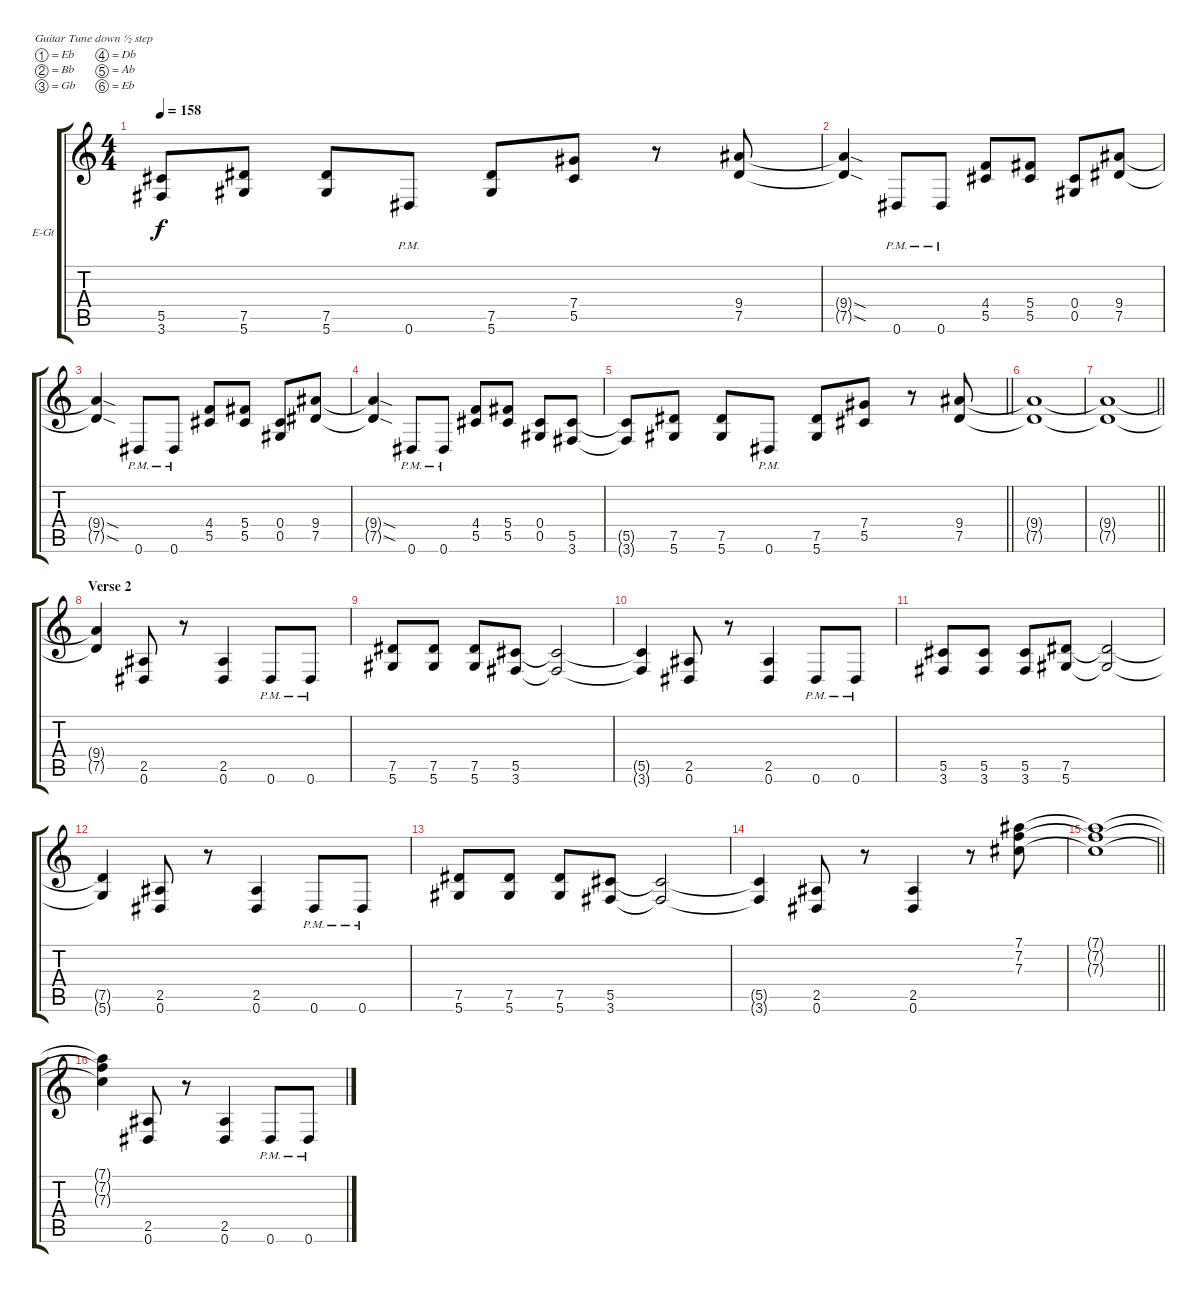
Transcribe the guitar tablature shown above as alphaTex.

\bracketExtendMode groupsimilarinstruments
\firstSystemTrackNameOrientation horizontal
\otherSystemsTrackNameOrientation horizontal
\track ("Guitar 2" "E-Gt") {instrument distortionguitar}
\staff {score tabs}
\tuning (Eb4 Bb3 Gb3 Db3 Ab2 Eb2)
\ts (4 4)
\tempo 158
\clef g2
\ks c
(5.5{t} 3.6{t}).8{dy f} (7.5 5.6).8 (7.5 5.6).8 0.6{pm}.8 (7.5 5.6).8 (7.4 5.5).8 r.8 (9.4 7.5).8 |
(9.4{sod t} 7.5{sod t}).4 0.6{pm}.8 0.6{pm}.8 (4.4 5.5).8 (5.4 5.5).8 (0.4 0.5).8 (9.4 7.5).8 |
(9.4{sod t} 7.5{sod t}).4 0.6{pm}.8 0.6{pm}.8 (4.4 5.5).8 (5.4 5.5).8 (0.4 0.5).8 (9.4 7.5).8 |
(9.4{sod t} 7.5{sod t}).4 0.6{pm}.8 0.6{pm}.8 (4.4 5.5).8 (5.4 5.5).8 (0.4 0.5).8 (5.5 3.6).8 |
\barLineRight lightlight
(5.5{t} 3.6{t}).8 (7.5 5.6).8 (7.5 5.6).8 0.6{pm}.8 (7.5 5.6).8 (7.4 5.5).8 r.8 (9.4 7.5).8 |
\section ("" "")
(9.4{t} 7.5{t}).1 |
\barLineRight lightlight
(9.4{t} 7.5{t}).1 |
\section ("" "Verse 2")
(9.4{t} 7.5{t}).4 (2.5 0.6).8 r.8 (2.5 0.6).4 0.6{pm}.8 0.6{pm}.8 |
(7.5 5.6).8 (7.5 5.6).8 (7.5 5.6).8 (5.5 3.6).8 (5.5{t} 3.6{t}).2 |
(5.5{t} 3.6{t}).4 (2.5 0.6).8 r.8 (2.5 0.6).4 0.6{pm}.8 0.6{pm}.8 |
(5.5 3.6).8 (5.5 3.6).8 (5.5 3.6).8 (7.5 5.6).8 (7.5{t} 5.6{t}).2 |
(7.5{t} 5.6{t}).4 (2.5 0.6).8 r.8 (2.5 0.6).4 0.6{pm}.8 0.6{pm}.8 |
(7.5 5.6).8 (7.5 5.6).8 (7.5 5.6).8 (5.5 3.6).8 (5.5{t} 3.6{t}).2 |
(5.5{t} 3.6{t}).4 (2.5 0.6).8 r.8 (2.5 0.6).4 r.8 (7.1 7.2 7.3).8 |
\barLineRight lightlight
(7.1{t} 7.2{t} 7.3{t}).1 |
\section ("" "")
(7.1{t} 7.2{t} 7.3{t}).4 (2.5 0.6).8 r.8 (2.5 0.6).4 0.6{pm}.8 0.6{pm}.8
